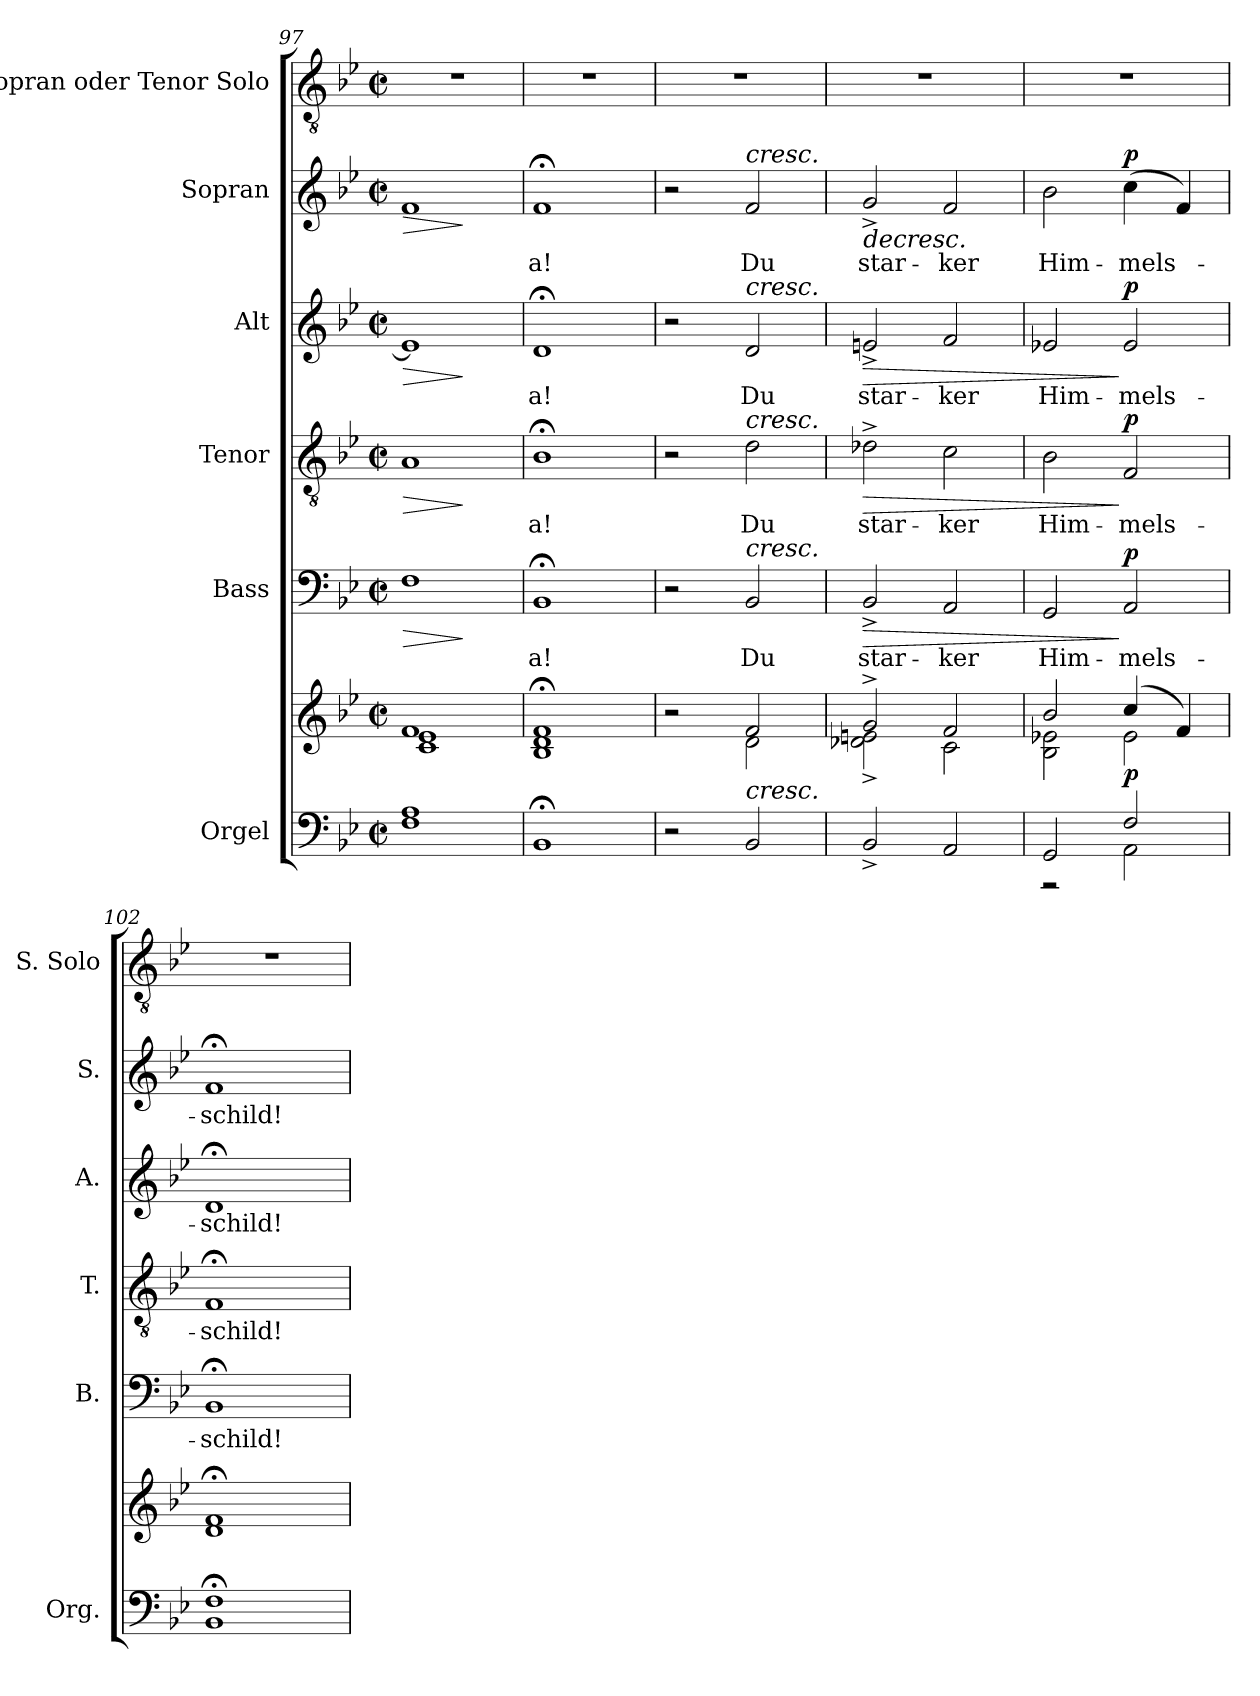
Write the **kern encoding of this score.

**kern	**kern	**dynam	**kern	**text	**dynam	**kern	**text	**dynam	**kern	**text	**dynam	**kern	**text	**dynam	**kern
*part6	*part6	*part6	*part5	*part5	*part5	*part4	*part4	*part4	*part3	*part3	*part3	*part2	*part2	*part2	*part1
*staff7	*staff6	*staff6/7	*staff5	*staff5	*staff5	*staff4	*staff4	*staff4	*staff3	*staff3	*staff3	*staff2	*staff2	*staff2	*staff1
*I"Orgel	*	*	*I"Bass	*	*	*I"Tenor	*	*	*I"Alt	*	*	*I"Sopran	*	*	*I"Sopran oder  Tenor Solo
*I'Org.	*	*	*I'B.	*	*	*I'T.	*	*	*I'A.	*	*	*I'S.	*	*	*I'S. Solo
*clefF4	*clefG2	*	*clefF4	*	*	*clefGv2	*	*	*clefG2	*	*	*clefG2	*	*	*clefGv2
*	*	*	*	*	*	*ITrd7c12	*	*	*	*	*	*	*	*	*
*k[b-e-]	*k[b-e-]	*	*k[b-e-]	*	*	*k[b-e-]	*	*	*k[b-e-]	*	*	*k[b-e-]	*	*	*k[b-e-]
*B-:	*B-:	*	*B-:	*	*	*B-:	*	*	*B-:	*	*	*B-:	*	*	*B-:
*M2/2	*M2/2	*	*M2/2	*	*	*M2/2	*	*	*M2/2	*	*	*M2/2	*	*	*M2/2
*met(c|)	*met(c|)	*	*met(c|)	*	*	*met(c|)	*	*	*met(c|)	*	*	*met(c|)	*	*	*met(c|)
=97	=97	=97	=97	=97	=97	=97	=97	=97	=97	=97	=97	=97	=97	=97	=97
*^	*^	*	*	*	*	*	*	*	*	*	*	*	*	*	*
!	!	!	!	!	!	!	!LO:HP:b	!	!	!LO:HP:b	!	!	!LO:HP:b	!	!	!LO:HP:b	!
1Ai	1Fi	1fi	1ci 1e-i	.	1Fi	.	>	1AAi	.	>	1e-i]	.	>	1fi	.	>	1r
*v	*v	*	*	*	*	*	*	*	*	*	*	*	*	*	*	*	*
*	*v	*v	*	*	*	*	*	*	*	*	*	*	*	*	*	*
.	.	.	.	.	]	.	.	]	.	.	]	.	.	]	.
=98	=98	=98	=98	=98	=98	=98	=98	=98	=98	=98	=98	=98	=98	=98	=98
*	*^	*	*	*	*	*	*	*	*	*	*	*	*	*	*
!	!	!	!	!	!LO:LY:b:color=#000000	!	!	!	!	!	!	!	!	!	!	!
!	!	!	!	!	!	!	!	!LO:LY:b:color=#000000	!	!	!	!	!	!	!	!
!	!	!	!	!	!	!	!	!	!	!	!LO:LY:b:color=#000000	!	!	!	!	!
!	!	!	!	!	!	!	!	!	!	!	!	!	!	!LO:LY:b:color=#000000	!	!
1BB-;i	1f;i	1B-i 1di	.	1BB-;i	-a!	.	1BB-;i	-a!	.	1d;i	-a!	.	1f;i	-a!	.	1r
=99	=99	=99	=99	=99	=99	=99	=99	=99	=99	=99	=99	=99	=99	=99	=99	=99
2r	2r	2ryy	.	2r	.	.	2r	.	.	2r	.	.	2r	.	.	1r
!	!	!	!	!	!LO:LY:b:color=#000000	!	!	!	!	!	!	!	!	!	!	!
!	!	!	!	!	!	!	!	!LO:LY:b:color=#000000	!	!	!	!	!	!	!	!
!	!	!	!	!	!	!	!	!	!	!	!LO:LY:b:color=#000000	!	!	!	!	!
!	!	!	!	!	!	!	!	!	!	!	!	!	!LO:TX:a:i:t=cresc.	!	!	!
!	!	!	!	!	!	!	!	!	!	!LO:TX:a:i:t=cresc.	!	!	!	!	!	!
!	!	!	!	!	!	!	!LO:TX:a:i:t=cresc.	!	!	!	!	!	!	!	!	!
!	!	!	!	!LO:TX:a:i:t=cresc.	!	!	!	!	!	!	!	!	!	!	!	!
!LO:TX:a:i:t=cresc.	!	!	!	!	!	!	!	!	!	!	!	!	!	!	!	!
!	!	!	!	!	!	!	!	!	!	!	!	!	!	!LO:LY:b:color=#000000	!	!
2BB-i/	2fi/	2di\	.	2BB-i/	Du	.	2Di\	Du	.	2di/	Du	.	2fi/	Du	.	.
=100	=100	=100	=100	=100	=100	=100	=100	=100	=100	=100	=100	=100	=100	=100	=100	=100
!	!	!	!	!	!LO:LY:b:color=#000000	!LO:HP:b	!	!	!	!	!	!	!	!	!	!
!	!	!	!	!	!	!	!	!LO:LY:b:color=#000000	!LO:HP:b	!	!	!	!	!	!	!
!	!	!	!	!	!	!	!	!	!	!	!LO:LY:b:color=#000000	!LO:HP:b	!	!	!	!
!	!	!	!	!	!	!	!	!	!	!	!	!	!	!LO:LY:b:color=#000000	!LO:HP:b	!
2BB-^i/	2g^i/	2d-Xi\^ 2eni^	.	2BB-^i/	star-	>	2D-X^i\	star-	>	2en^i/	star-	>	2g^i/	star-	>	1r
!	!	!	!	!	!LO:LY:b:color=#000000	!	!	!	!	!	!	!	!	!	!	!
!	!	!	!	!	!	!	!	!LO:LY:b:color=#000000	!	!	!	!	!	!	!	!
!	!	!	!	!	!	!	!	!	!	!	!LO:LY:b:color=#000000	!	!	!	!	!
!	!	!	!	!	!	!	!	!	!	!	!	!	!	!LO:LY:b:color=#000000	!	!
2AAi/	2fi/	2ci\	.	2AAi/	-ker	.	2Ci\	-ker	.	2fi/	-ker	.	2fi/	-ker	.	.
=101	=101	=101	=101	=101	=101	=101	=101	=101	=101	=101	=101	=101	=101	=101	=101	=101
*^	*	*	*	*	*	*	*	*	*	*	*	*	*	*	*	*
!	!	!	!	!	!	!LO:LY:b:color=#000000	!	!	!	!	!	!	!	!	!	!	!
!	!	!	!	!	!	!	!	!	!LO:LY:b:color=#000000	!	!	!	!	!	!	!	!
!	!	!	!	!	!	!	!	!	!	!	!	!LO:LY:b:color=#000000	!	!	!	!	!
!	!	!	!	!	!	!	!	!	!	!	!	!	!	!	!LO:LY:b:color=#000000	!	!
2GGi/	2r	2b-i/	2B-i\ 2e-Xi	.	2GGi/	Him-	.	2BB-i\	Him-	.	2e-Xi/	Him-	.	2b-i\	Him-	.	1r
!	!	!	!	!	!	!LO:LY:b:color=#000000	!	!	!	!	!	!	!	!	!	!	!
!	!	!	!	!	!	!	!	!	!LO:LY:b:color=#000000	!	!	!	!	!	!	!	!
!	!	!	!	!	!	!	!	!	!	!	!	!LO:LY:b:color=#000000	!	!	!	!	!
!	!	!	!	!	!	!	!	!	!	!	!	!	!	!	!LO:LY:b:color=#000000	!	!
2Fi/	2AAi\	(4cci/	2e-i\	p	2AAi/	-mels-	] p	2FFi/	-mels-	] p	2e-i/	-mels-	] p	(4cci\	-mels-	p	.
.	.	4fi/)	.	.	.	.	.	.	.	.	.	.	.	4fi/)	.	]	.
=102	=102	=102	=102	=102	=102	=102	=102	=102	=102	=102	=102	=102	=102	=102	=102	=102	=102
!	!	!	!	!	!	!LO:LY:b:color=#000000	!	!	!	!	!	!	!	!	!	!	!
!	!	!	!	!	!	!	!	!	!LO:LY:b:color=#000000	!	!	!	!	!	!	!	!
!	!	!	!	!	!	!	!	!	!	!	!	!LO:LY:b:color=#000000	!	!	!	!	!
!	!	!	!	!	!	!	!	!	!	!	!	!	!	!	!LO:LY:b:color=#000000	!	!
1F;i	1BB-i	1f;i	1di	.	1BB-;i	-schild!	.	1FF;i	-schild!	.	1d;i	-schild!	.	1f;i	-schild!	.	1r
*v	*v	*	*	*	*	*	*	*	*	*	*	*	*	*	*	*	*
*	*v	*v	*	*	*	*	*	*	*	*	*	*	*	*	*	*
=	=	=	=	=	=	=	=	=	=	=	=	=	=	=	=
*-	*-	*-	*-	*-	*-	*-	*-	*-	*-	*-	*-	*-	*-	*-	*-
